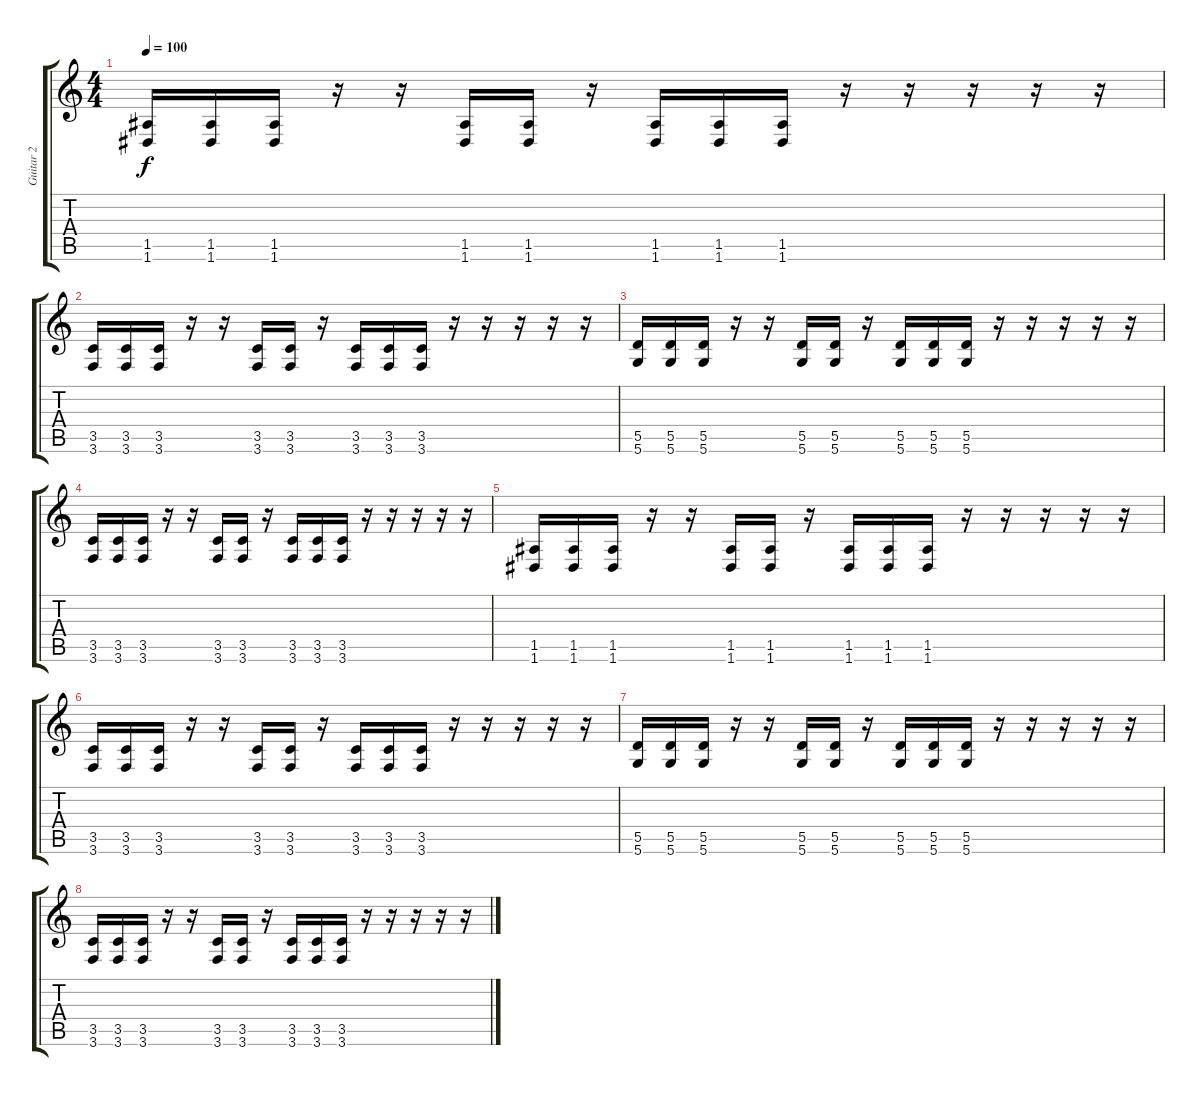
\track ("Guitar 2" "Guitar 2") {instrument distortionguitar}
\staff {score tabs}
\tuning (E4 B3 G3 D3 A2 D2) {hide}
\ts (4 4)
\tempo 100
\clef g2
\ks c
(1.5 1.6).16{dy f} (1.5 1.6).16 (1.5 1.6).16 r.16 r.16 (1.5 1.6).16 (1.5 1.6).16 r.16 (1.5 1.6).16 (1.5 1.6).16 (1.5 1.6).16 r.16 r.16 r.16 r.16 r.16 |
(3.5 3.6).16 (3.5 3.6).16 (3.5 3.6).16 r.16 r.16 (3.5 3.6).16 (3.5 3.6).16 r.16 (3.5 3.6).16 (3.5 3.6).16 (3.5 3.6).16 r.16 r.16 r.16 r.16 r.16 |
(5.5 5.6).16 (5.5 5.6).16 (5.5 5.6).16 r.16 r.16 (5.5 5.6).16 (5.5 5.6).16 r.16 (5.5 5.6).16 (5.5 5.6).16 (5.5 5.6).16 r.16 r.16 r.16 r.16 r.16 |
(3.5 3.6).16 (3.5 3.6).16 (3.5 3.6).16 r.16 r.16 (3.5 3.6).16 (3.5 3.6).16 r.16 (3.5 3.6).16 (3.5 3.6).16 (3.5 3.6).16 r.16 r.16 r.16 r.16 r.16 |
(1.5 1.6).16 (1.5 1.6).16 (1.5 1.6).16 r.16 r.16 (1.5 1.6).16 (1.5 1.6).16 r.16 (1.5 1.6).16 (1.5 1.6).16 (1.5 1.6).16 r.16 r.16 r.16 r.16 r.16 |
(3.5 3.6).16 (3.5 3.6).16 (3.5 3.6).16 r.16 r.16 (3.5 3.6).16 (3.5 3.6).16 r.16 (3.5 3.6).16 (3.5 3.6).16 (3.5 3.6).16 r.16 r.16 r.16 r.16 r.16 |
(5.5 5.6).16 (5.5 5.6).16 (5.5 5.6).16 r.16 r.16 (5.5 5.6).16 (5.5 5.6).16 r.16 (5.5 5.6).16 (5.5 5.6).16 (5.5 5.6).16 r.16 r.16 r.16 r.16 r.16 |
(3.5 3.6).16 (3.5 3.6).16 (3.5 3.6).16 r.16 r.16 (3.5 3.6).16 (3.5 3.6).16 r.16 (3.5 3.6).16 (3.5 3.6).16 (3.5 3.6).16 r.16 r.16 r.16 r.16 r.16
